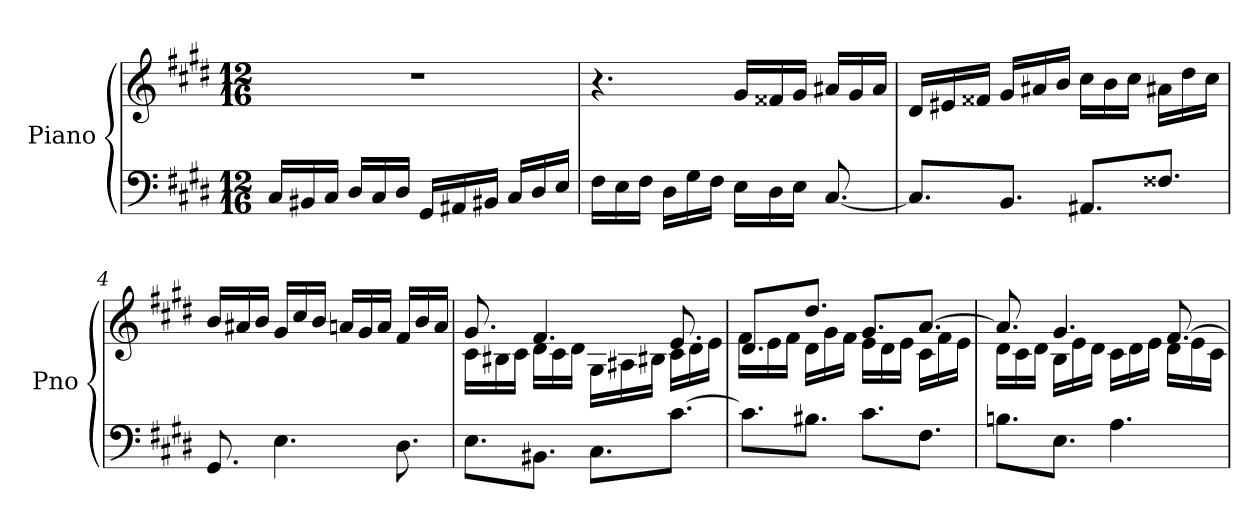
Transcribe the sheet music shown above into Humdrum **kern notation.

**kern	**kern
*part1	*part1
*staff2	*staff1
*I"Piano	*
*I'Pno	*
*clefF4	*clefG2
*k[f#c#g#d#]	*k[f#c#g#d#]
*M12/16	*M12/16
=1	=1
16C#/LL	2.r
16BB#X/	.
16C#/JJ	.
16D#/LL	.
16C#/	.
16D#/JJ	.
16GG#/LL	.
16AA#X/	.
16BB#X/JJ	.
16C#/LL	.
16D#/	.
16E/JJ	.
=2	=2
16F#\LL	4.r
16E\	.
16F#\JJ	.
16D#\LL	.
16G#\	.
16F#\JJ	.
16E\LL	16g#/LL
16D#\	16f##X/
16E\JJ	16g#/JJ
[8.C#/	16a#X/LL
.	16g#/
.	16a#/JJ
=3	=3
8.C#/L]	16d#/LL
.	16e#X/
.	16f##X/JJ
8.BB/J	16g#/LL
.	16a#X/
.	16b/JJ
8.AA#X/L	16cc#\LL
.	16b\
.	16cc#\JJ
8.F##X/J	16a#X\LL
.	16dd#\
.	16cc#\JJ
!!LO:LB:g=z
=4	=4
8.GG#/	16b/LL
.	16a#X/
.	16b/JJ
4.E\	16g#/LL
.	16cc#/
.	16b/JJ
.	16an/LL
.	16g#/
.	16a/JJ
8.D#\	16f#/LL
.	16b/
.	16a/JJ
=5	=5
*	*^
8.E\L	8.g#/	16c#\LL
.	.	16B#X\
.	.	16c#\JJ
8.BB#X\J	4.f#/	16d#\LL
.	.	16c#\
.	.	16d#\JJ
8.C#\L	.	16G#\LL
.	.	16A#X\
.	.	16B#X\JJ
[8.c#\J	8.e/	16c#\LL
.	.	16d#\
.	.	16e\JJ
=6	=6	=6
8.c#\L]	8.d#/L	16f#\LL
.	.	16e\
.	.	16f#\JJ
8.B#X\J	8.dd#/J	16d#\LL
.	.	16g#\
.	.	16f#\JJ
8.c#\L	8.g#/L	16e\LL
.	.	16d#\
.	.	16e\JJ
8.F#\J	[8.a/J	16c#\LL
.	.	16f#\
.	.	16e\JJ
!!LO:LB:g=z	!!
=7	=7	=7
8.Bn\L	8.a/]	16d#\LL
.	.	16c#\
.	.	16d#\JJ
8.E\J	4.g#/	16B\LL
.	.	16e\
.	.	16d#\JJ
4.A\	.	16c#\LL
.	.	16d#\
.	.	16e\JJ
.	[8.f#/	16d#\LL
.	.	16e\
.	.	16c#\JJ
*	*v	*v
=	=
*-	*-
